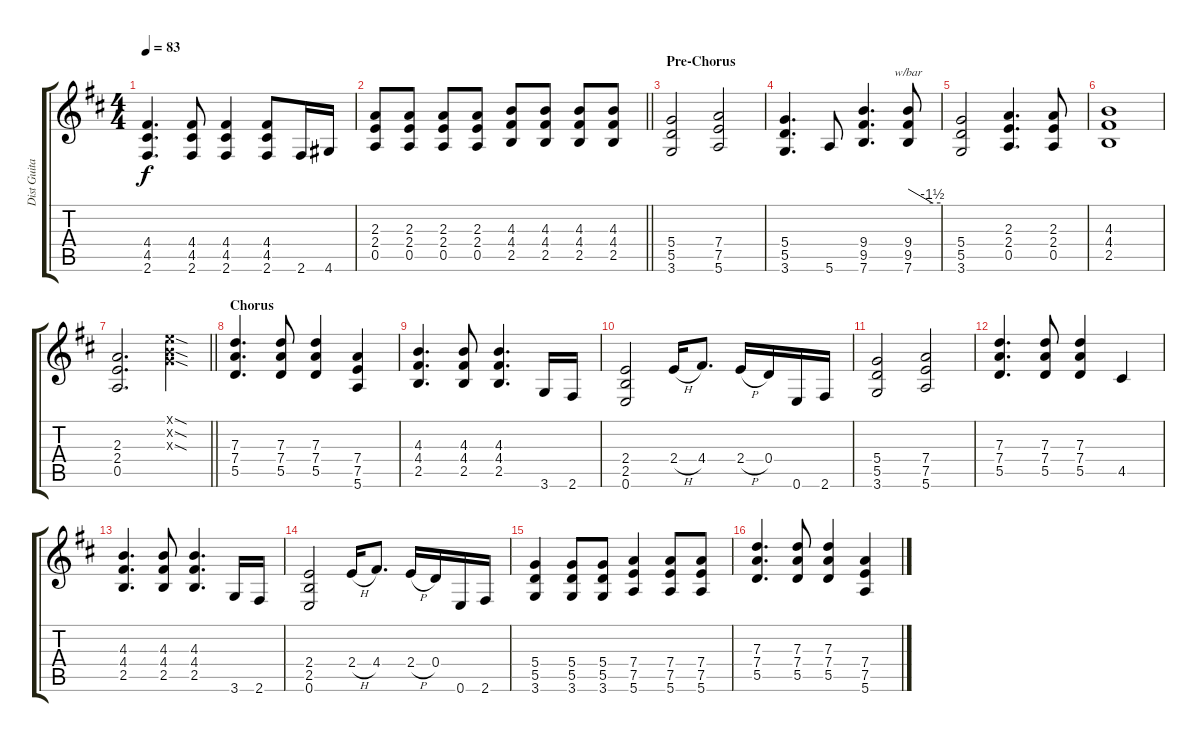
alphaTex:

\track ("Dist Guitar #1" "Dist Guita") {instrument distortionguitar}
\staff {score tabs}
\tuning (E4 B3 G3 D3 A2 E2) {hide}
\ts (4 4)
\tempo 83
\clef g2
\ks d
(4.4 4.5 2.6).4{d dy f} (4.4 4.5 2.6).8 (4.4 4.5 2.6).4 (4.4 4.5 2.6).8 2.6.16 4.6.16 |
\barLineRight lightlight
(2.3 2.4 0.5).8 (2.3 2.4 0.5).8 (2.3 2.4 0.5).8 (2.3 2.4 0.5).8 (4.3 4.4 2.5).8 (4.3 4.4 2.5).8 (4.3 4.4 2.5).8 (4.3 4.4 2.5).8 |
\section ("" "Pre-Chorus")
(5.4 5.5 3.6).2 (7.4 7.5 5.6).2 |
(5.4 5.5 3.6).4{d} 5.6.8 (9.4 9.5 7.6).4{d} (9.4 9.5 7.6).8{tbe (custom default 0 0 45 -6 60 -6)} |
(5.4 5.5 3.6).2 (2.3 2.4 0.5).4{d} (2.3 2.4 0.5).8 |
(4.3 4.4 2.5).1 |
\barLineRight lightlight
(2.3 2.4 0.5).2{d} (0.1{sod x} 0.2{sod x} 0.3{sod x}).4 |
\section ("" "Chorus")
(7.3 7.4 5.5).4{d} (7.3 7.4 5.5).8 (7.3 7.4 5.5).4 (7.4 7.5 5.6).4 |
(4.3 4.4 2.5).4{d} (4.3 4.4 2.5).8 (4.3 4.4 2.5).4{d} 3.6.16 2.6.16 |
(2.4 2.5 0.6).2 2.4{h}.16 4.4.8{d} 2.4{h}.16 0.4.16 0.6.16 2.6.16 |
(5.4 5.5 3.6).2 (7.4 7.5 5.6).2 |
(7.3 7.4 5.5).4{d} (7.3 7.4 5.5).8 (7.3 7.4 5.5).4 4.5.4 |
(4.3 4.4 2.5).4{d} (4.3 4.4 2.5).8 (4.3 4.4 2.5).4{d} 3.6.16 2.6.16 |
(2.4 2.5 0.6).2 2.4{h}.16 4.4.8{d} 2.4{h}.16 0.4.16 0.6.16 2.6.16 |
(5.4 5.5 3.6).4 (5.4 5.5 3.6).8 (5.4 5.5 3.6).8 (7.4 7.5 5.6).4 (7.4 7.5 5.6).8 (7.4 7.5 5.6).8 |
(7.3 7.4 5.5).4{d} (7.3 7.4 5.5).8 (7.3 7.4 5.5).4 (7.4 7.5 5.6).4
